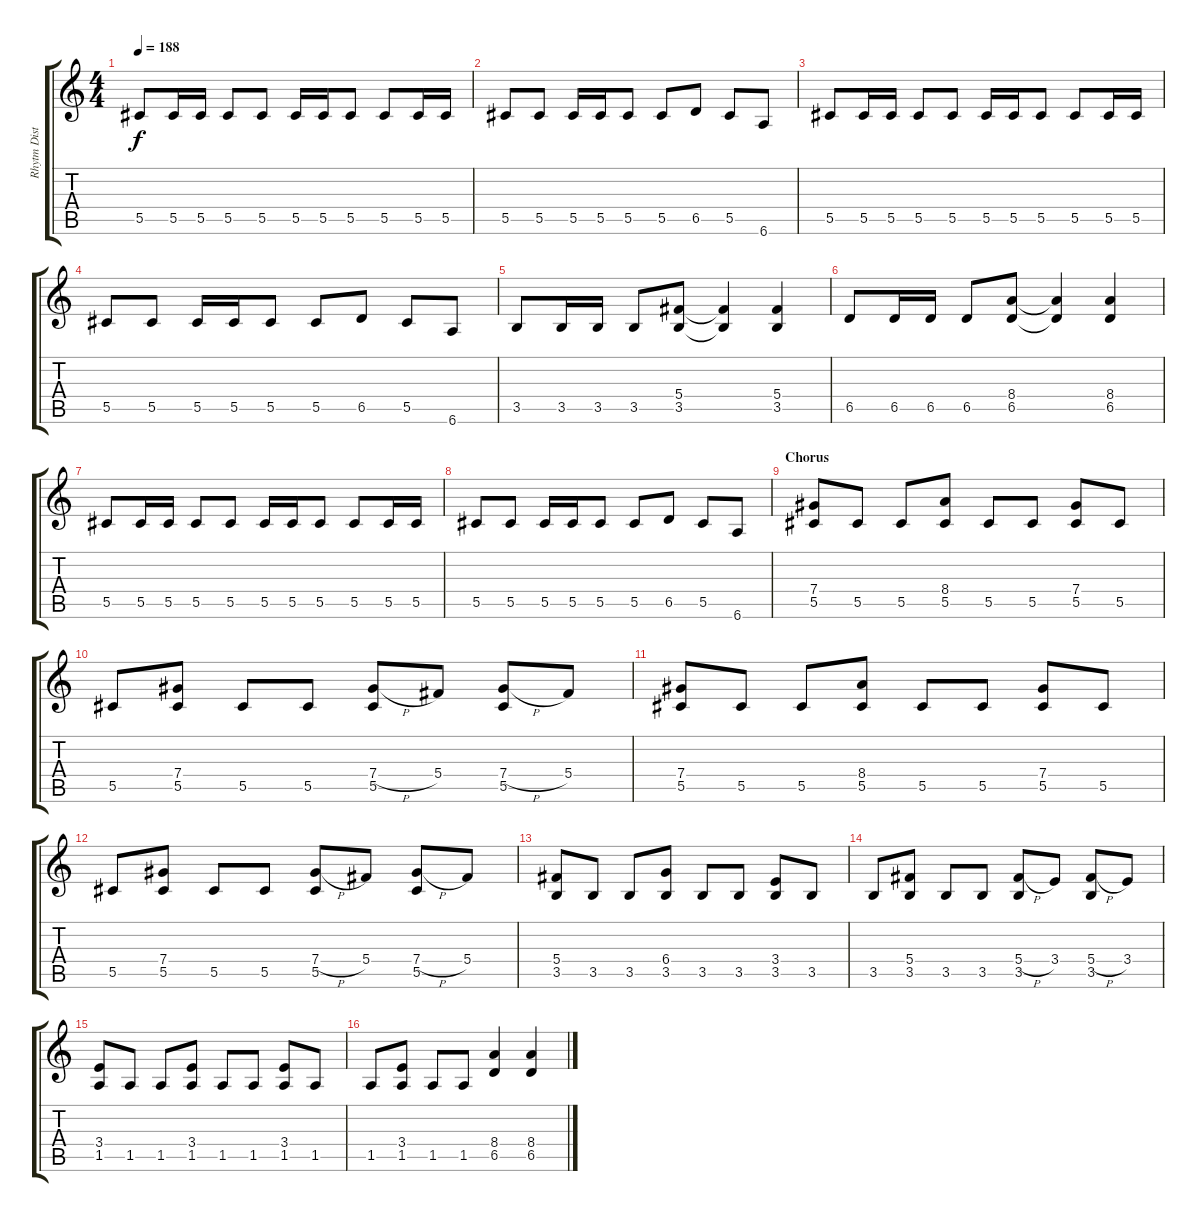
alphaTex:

\track ("Rhytm Distortion" "Rhytm Dist") {instrument overdrivenguitar}
\staff {score tabs}
\tuning (Eb4 Bb3 Gb3 Db3 Ab2 Eb2) {hide}
\ts (4 4)
\tempo 188
\clef g2
\ks c
5.5.8{dy f} 5.5.16 5.5.16 5.5.8 5.5.8 5.5.16 5.5.16 5.5.8 5.5.8 5.5.16 5.5.16 |
5.5.8 5.5.8 5.5.16 5.5.16 5.5.8 5.5.8 6.5.8 5.5.8 6.6.8 |
5.5.8 5.5.16 5.5.16 5.5.8 5.5.8 5.5.16 5.5.16 5.5.8 5.5.8 5.5.16 5.5.16 |
5.5.8 5.5.8 5.5.16 5.5.16 5.5.8 5.5.8 6.5.8 5.5.8 6.6.8 |
3.5.8 3.5.16 3.5.16 3.5.8 (5.4 3.5).8 (5.4{t} 3.5{t}).4 (5.4 3.5).4 |
6.5.8 6.5.16 6.5.16 6.5.8 (8.4 6.5).8 (8.4{t} 6.5{t}).4 (8.4 6.5).4 |
5.5.8 5.5.16 5.5.16 5.5.8 5.5.8 5.5.16 5.5.16 5.5.8 5.5.8 5.5.16 5.5.16 |
5.5.8 5.5.8 5.5.16 5.5.16 5.5.8 5.5.8 6.5.8 5.5.8 6.6.8 |
\section ("" "Chorus")
(7.4 5.5).8 5.5.8 5.5.8 (8.4 5.5).8 5.5.8 5.5.8 (7.4 5.5).8 5.5.8 |
5.5.8 (7.4 5.5).8 5.5.8 5.5.8 (7.4{h} 5.5).8 5.4.8 (7.4{h} 5.5).8 5.4.8 |
(7.4 5.5).8 5.5.8 5.5.8 (8.4 5.5).8 5.5.8 5.5.8 (7.4 5.5).8 5.5.8 |
5.5.8 (7.4 5.5).8 5.5.8 5.5.8 (7.4{h} 5.5).8 5.4.8 (7.4{h} 5.5).8 5.4.8 |
(5.4 3.5).8 3.5.8 3.5.8 (6.4 3.5).8 3.5.8 3.5.8 (3.4 3.5).8 3.5.8 |
3.5.8 (5.4 3.5).8 3.5.8 3.5.8 (5.4{h} 3.5).8 3.4.8 (5.4{h} 3.5).8 3.4.8 |
(3.4 1.5).8 1.5.8 1.5.8 (3.4 1.5).8 1.5.8 1.5.8 (3.4 1.5).8 1.5.8 |
1.5.8 (3.4 1.5).8 1.5.8 1.5.8 (8.4 6.5).4 (8.4 6.5).4
